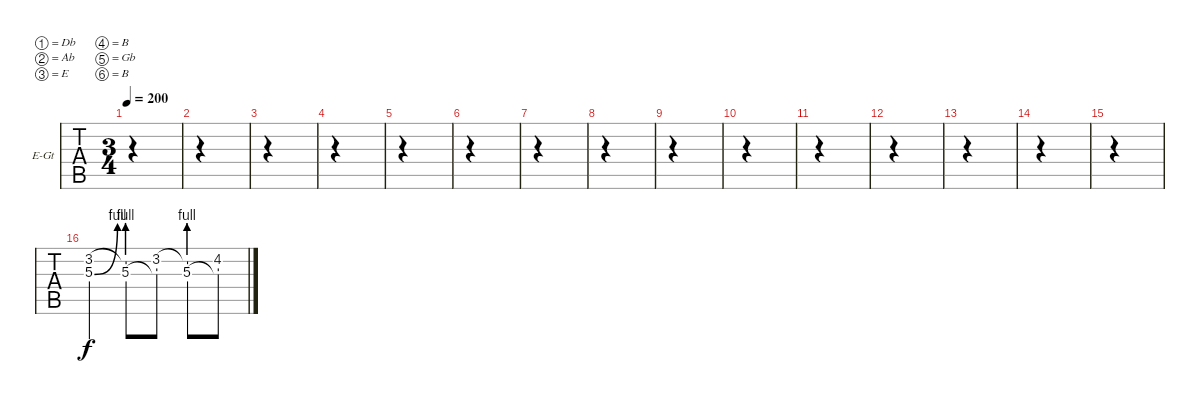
\bracketExtendMode groupsimilarinstruments
\firstSystemTrackNameOrientation horizontal
\otherSystemsTrackNameOrientation horizontal
\track ("Electric Guitar" "E-Gt") {instrument distortionguitar}
\staff {tabs}
\tuning (Db4 Ab3 E3 B2 Gb2 B1)
\ts (3 4)
\tempo 200
\clef g2
\ks c
|
|
|
|
|
|
|
|
|
|
|
|
\scale
0.485477 |
\scale
0.257261 |
\scale
0.257261 |
\scale
0.333333 (3.2 5.3{be (bend 0 0 24 4)}).4 (5.3{be (prebend 0 4 60 4)} 3.2{t}).8 (3.2 5.3{t}).8 (5.3{be (prebend 0 4 60 4)} 3.2{t}).8 (4.2 5.3{t}).8
